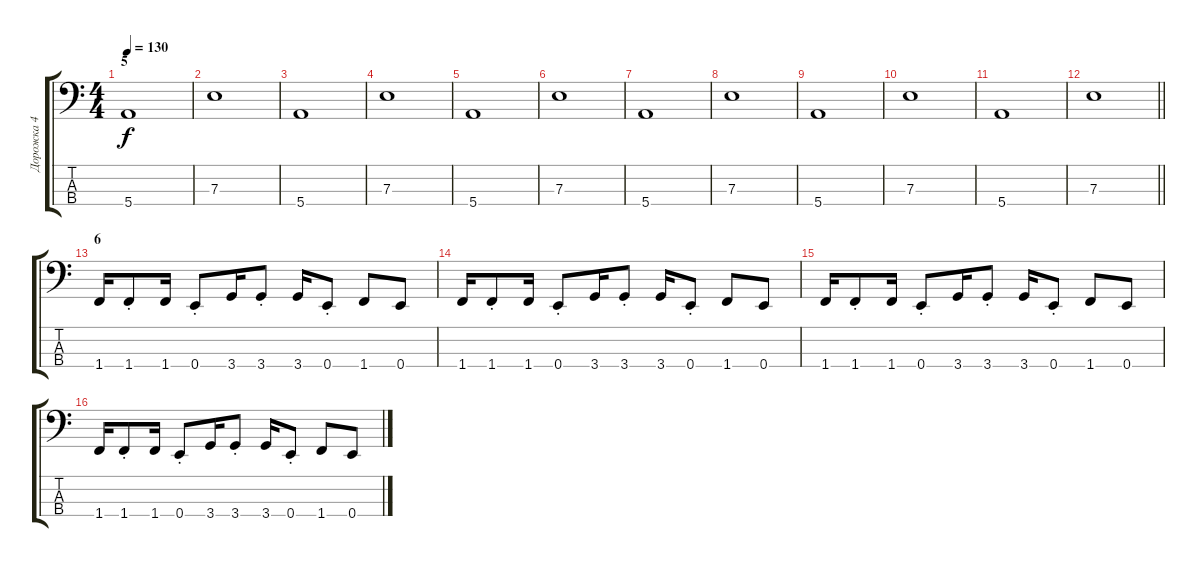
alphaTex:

\track ("Дорожка 4" "Дорожка 4") {instrument electricbasspick}
\staff {score tabs}
\tuning (G2 D2 A1 E1) {hide}
\ts (4 4)
\section ("" "5")
\tempo 130
\clef f4
\ks c
5.4.1{dy f} |
7.3.1 |
5.4.1 |
7.3.1 |
5.4.1 |
7.3.1 |
5.4.1 |
7.3.1 |
5.4.1 |
7.3.1 |
5.4.1 |
\barLineRight lightlight
7.3.1 |
\section ("" "6")
1.4.16 1.4{st}.8 1.4.16 0.4{st}.8 3.4.16 3.4{st}.8 3.4.16 0.4{st}.8 1.4.8 0.4.8 |
1.4.16 1.4{st}.8 1.4.16 0.4{st}.8 3.4.16 3.4{st}.8 3.4.16 0.4{st}.8 1.4.8 0.4.8 |
1.4.16 1.4{st}.8 1.4.16 0.4{st}.8 3.4.16 3.4{st}.8 3.4.16 0.4{st}.8 1.4.8 0.4.8 |
1.4.16 1.4{st}.8 1.4.16 0.4{st}.8 3.4.16 3.4{st}.8 3.4.16 0.4{st}.8 1.4.8 0.4.8
